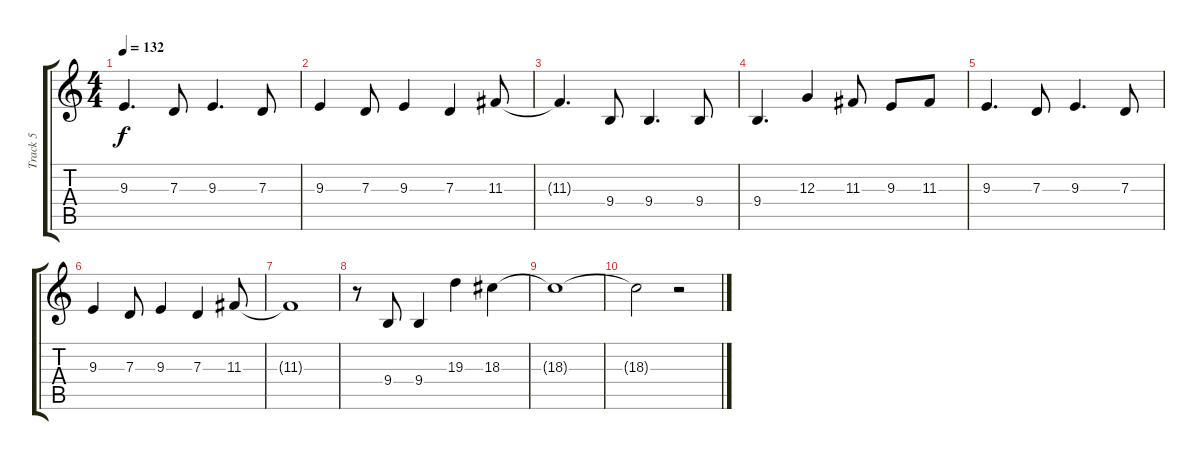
\track ("Track 5" "Track 5") {instrument altosax}
\staff {score tabs}
\tuning (E4 B3 G3 D3 A2 E2) {hide}
\ts (4 4)
\tempo 132
\clef g2
\ks c
9.3.4{d dy f} 7.3.8 9.3.4{d} 7.3.8 |
9.3.4 7.3.8 9.3.4 7.3.4 11.3.8 |
11.3{t}.4{d} 9.4.8 9.4.4{d} 9.4.8 |
9.4.4{d} 12.3.4 11.3.8 9.3.8 11.3.8 |
9.3.4{d} 7.3.8 9.3.4{d} 7.3.8 |
9.3.4 7.3.8 9.3.4 7.3.4 11.3.8 |
11.3{t}.1 |
r.8 9.4.8 9.4.4 19.3.4 18.3.4 |
18.3{t}.1 |
18.3{t}.2 r.2
